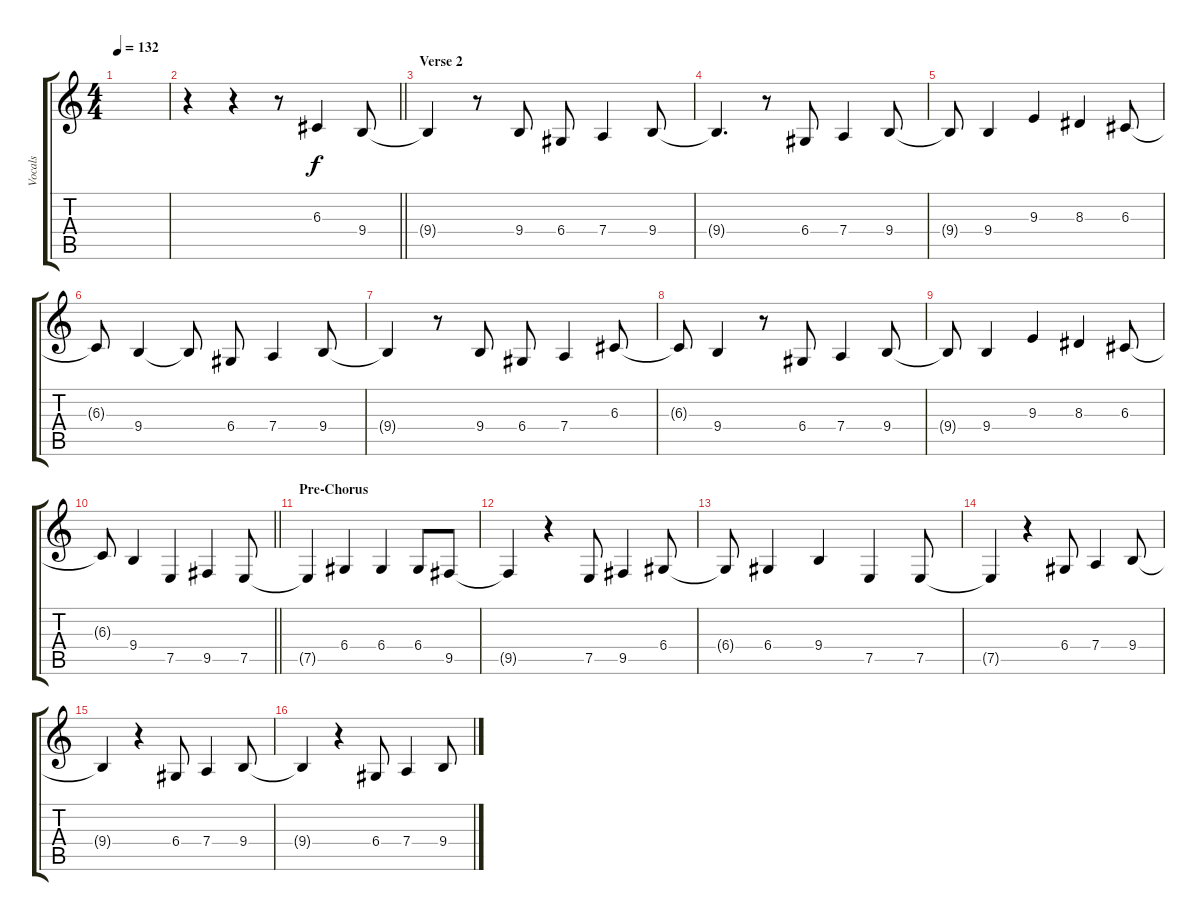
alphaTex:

\track ("Vocals" "Vocals") {instrument altosax}
\staff {score tabs}
\tuning (E4 B3 G3 D3 A2 E2) {hide}
\ts (4 4)
\tempo 132
\clef g2
\ks c
|
\barLineRight lightlight
r.4 r.4 r.8 6.3.4 9.4.8 |
\section ("" "Verse 2")
9.4{t}.4 r.8 9.4.8 6.4.8 7.4.4 9.4.8 |
9.4{t}.4{d} r.8 6.4.8 7.4.4 9.4.8 |
9.4{t}.8 9.4.4 9.3.4 8.3.4 6.3.8 |
6.3{t}.8 9.4.4 9.4{t}.8 6.4.8 7.4.4 9.4.8 |
9.4{t}.4 r.8 9.4.8 6.4.8 7.4.4 6.3.8 |
6.3{t}.8 9.4.4 r.8 6.4.8 7.4.4 9.4.8 |
9.4{t}.8 9.4.4 9.3.4 8.3.4 6.3.8 |
\barLineRight lightlight
6.3{t}.8 9.4.4 7.5.4 9.5.4 7.5.8 |
\section ("" "Pre-Chorus")
7.5{t}.4 6.4.4 6.4.4 6.4.8 9.5.8 |
9.5{t}.4 r.4 7.5.8 9.5.4 6.4.8 |
6.4{t}.8 6.4.4 9.4.4 7.5.4 7.5.8 |
7.5{t}.4 r.4 6.4.8 7.4.4 9.4.8 |
9.4{t}.4 r.4 6.4.8 7.4.4 9.4.8 |
9.4{t}.4 r.4 6.4.8 7.4.4 9.4.8
